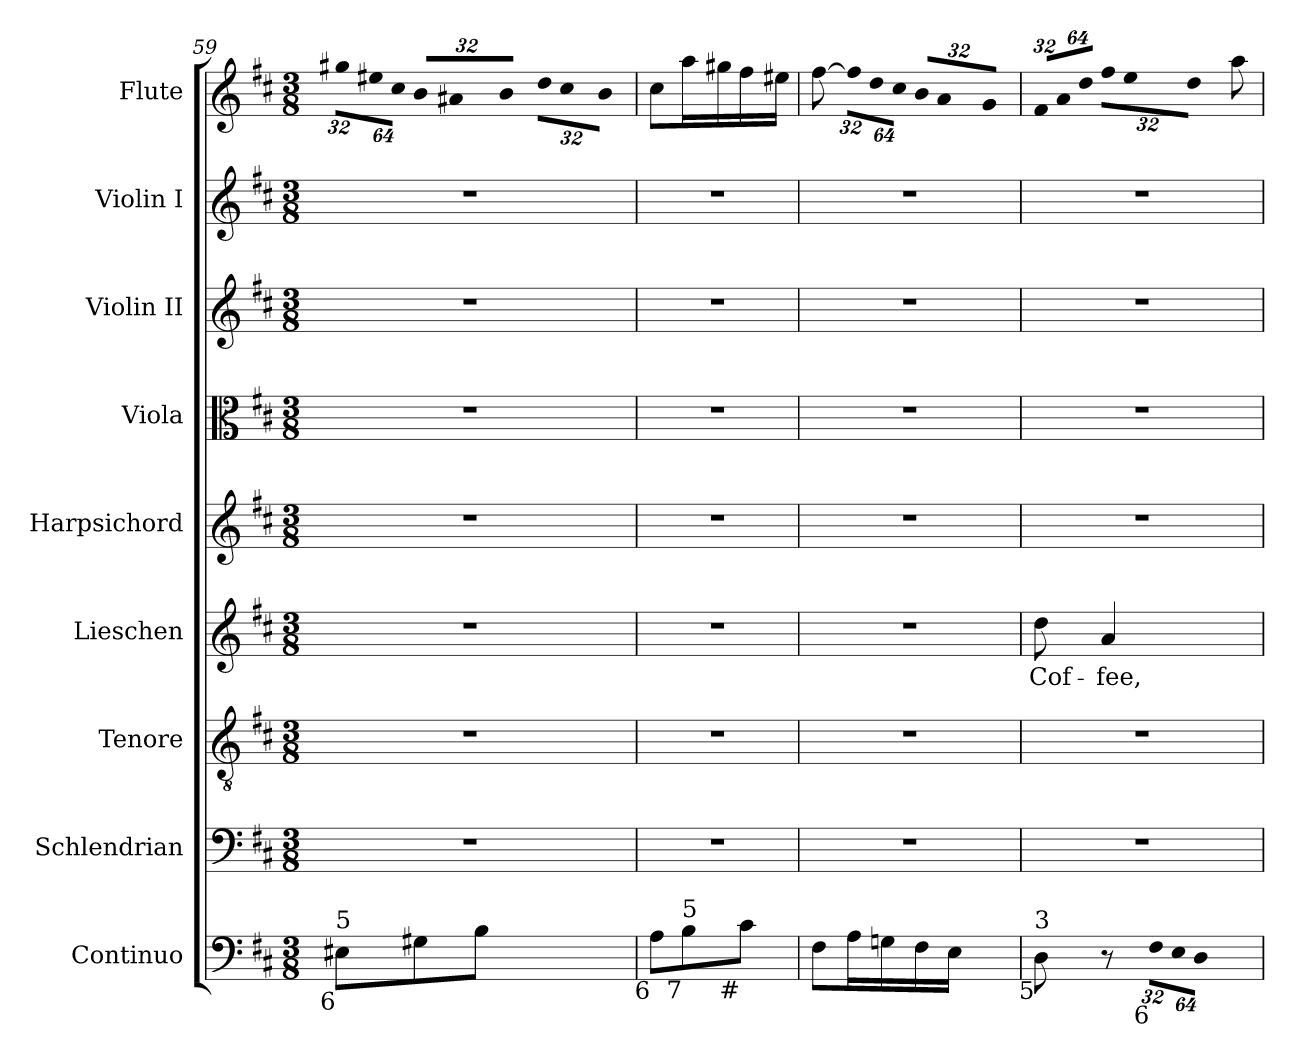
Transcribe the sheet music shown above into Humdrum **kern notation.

**kern	**kern	**kern	**kern	**text	**kern	**kern	**kern	**kern	**kern
*part9	*part8	*part7	*part6	*part6	*part5	*part4	*part3	*part2	*part1
*staff9	*staff8	*staff7	*staff6	*staff6	*staff5	*staff4	*staff3	*staff2	*staff1
*I"Continuo	*I"Schlendrian	*I"Tenore	*I"Lieschen	*	*I"Harpsichord	*I"Viola	*I"Violin II	*I"Violin I	*I"Flute
*I'Continuo	*I'Schlendrian	*I'Tenore	*I'Lieschen	*	*	*I'Viola	*	*	*
*clefF4	*clefF4	*clefGv2	*clefG2	*	*clefG2	*clefC3	*clefG2	*clefG2	*clefG2
*	*	*ITrd7c12	*	*	*	*	*	*	*
*k[f#c#]	*k[f#c#]	*k[f#c#]	*k[f#c#]	*	*k[f#c#]	*k[f#c#]	*k[f#c#]	*k[f#c#]	*k[f#c#]
*D:	*D:	*D:	*D:	*	*D:	*D:	*D:	*D:	*D:
*M3/8	*M3/8	*M3/8	*M3/8	*	*M3/8	*M3/8	*M3/8	*M3/8	*M3/8
=59	=59	=59	=59	=59	=59	=59	=59	=59	=59
!	!LO:N:vis=1	!LO:N:vis=1	!LO:N:vis=1	!	!LO:N:vis=1	!LO:N:vis=1	!LO:N:vis=1	!LO:N:vis=1	!
*	*	*	*	*	*	*	*	*	*Xbrackettup
!LO:TX:b:rj:t=6	!	!	!	!	!	!	!	!	!
!LO:TX:t=5	!	!	!	!	!	!	!	!	!
!	!	!	!	!	!	!	!	!	!LO:N:vis=16
8E#Xi\L	4.r	4.r	4.r	.	4.r	4.r	4.r	4.r	512%21gg#Xi\LL
!	!	!	!	!	!	!	!	!	!LO:N:vis=16
.	.	.	.	.	.	.	.	.	1024%43ee#Xi\
!	!	!	!	!	!	!	!	!	!LO:N:vis=16
.	.	.	.	.	.	.	.	.	1024%43cc#i\JJ
!	!	!	!	!	!	!	!	!	!LO:N:vis=16
8G#Xi\	.	.	.	.	.	.	.	.	512%21bi/LL
!	!	!	!	!	!	!	!	!	!LO:N:vis=16
.	.	.	.	.	.	.	.	.	1024%43a#Xi/
!	!	!	!	!	!	!	!	!	!LO:N:vis=16
.	.	.	.	.	.	.	.	.	1024%43bi/JJ
!	!	!	!	!	!	!	!	!	!LO:N:vis=16
8Bi\J	.	.	.	.	.	.	.	.	512%21ddi\LL
!	!	!	!	!	!	!	!	!	!LO:N:vis=16
.	.	.	.	.	.	.	.	.	1024%43cc#i\
!	!	!	!	!	!	!	!	!	!LO:N:vis=16
.	.	.	.	.	.	.	.	.	1024%43bi\JJ
=60	=60	=60	=60	=60	=60	=60	=60	=60	=60
!LO:TX:b:rj:t=6	!	!	!	!	!	!	!	!	!
!	!LO:N:vis=1	!LO:N:vis=1	!LO:N:vis=1	!	!LO:N:vis=1	!LO:N:vis=1	!LO:N:vis=1	!LO:N:vis=1	!
8Ai\L	4.r	4.r	4.r	.	4.r	4.r	4.r	4.r	8cc#i\L
!LO:TX:b:rj:t=7	!	!	!	!	!	!	!	!	!
!LO:TX:t=5	!	!	!	!	!	!	!	!	!
8Bi\	.	.	.	.	.	.	.	.	16aai\L
.	.	.	.	.	.	.	.	.	16gg#Xi\
!LO:TX:b:rj:t=#	!	!	!	!	!	!	!	!	!
8c#i\J	.	.	.	.	.	.	.	.	16ff#i\
.	.	.	.	.	.	.	.	.	16ee#Xi\JJ
=61	=61	=61	=61	=61	=61	=61	=61	=61	=61
!	!LO:N:vis=1	!LO:N:vis=1	!LO:N:vis=1	!	!LO:N:vis=1	!LO:N:vis=1	!LO:N:vis=1	!LO:N:vis=1	!
8F#i\L	4.r	4.r	4.r	.	4.r	4.r	4.r	4.r	[8ff#i\
!	!	!	!	!	!	!	!	!	!LO:N:vis=16
16Ai\L	.	.	.	.	.	.	.	.	512%21ff#i\LL]
!	!	!	!	!	!	!	!	!	!LO:N:vis=16
.	.	.	.	.	.	.	.	.	1024%43ddi\
16Gni\	.	.	.	.	.	.	.	.	.
!	!	!	!	!	!	!	!	!	!LO:N:vis=16
.	.	.	.	.	.	.	.	.	1024%43cc#i\JJ
!	!	!	!	!	!	!	!	!	!LO:N:vis=16
16F#i\	.	.	.	.	.	.	.	.	512%21bi/LL
!	!	!	!	!	!	!	!	!	!LO:N:vis=16
.	.	.	.	.	.	.	.	.	1024%43ai/
16Ei\JJ	.	.	.	.	.	.	.	.	.
!	!	!	!	!	!	!	!	!	!LO:N:vis=16
.	.	.	.	.	.	.	.	.	1024%43gi/JJ
=62	=62	=62	=62	=62	=62	=62	=62	=62	=62
!	!LO:N:vis=1	!LO:N:vis=1	!	!	!	!	!	!	!
!LO:TX:b:rj:t=5	!	!	!	!	!	!	!	!	!
!LO:TX:t=3	!	!	!	!	!	!	!	!	!
!	!	!	!	!LO:LY:b:color=#000000	!LO:N:vis=1	!LO:N:vis=1	!LO:N:vis=1	!LO:N:vis=1	!LO:N:vis=16
8Di\	4.r	4.r	8ddi\	Cof-	4.r	4.r	4.r	4.r	512%21f#i/LL
!	!	!	!	!	!	!	!	!	!LO:N:vis=16
.	.	.	.	.	.	.	.	.	1024%43ai/
!	!	!	!	!	!	!	!	!	!LO:N:vis=16
.	.	.	.	.	.	.	.	.	1024%43ddi/JJ
!	!	!	!	!LO:LY:b:color=#000000	!	!	!	!	!LO:N:vis=16
8r	.	.	4ai/	-fee,	.	.	.	.	512%21ff#i\LL
!	!	!	!	!	!	!	!	!	!LO:N:vis=16
.	.	.	.	.	.	.	.	.	1024%43eei\
!	!	!	!	!	!	!	!	!	!LO:N:vis=16
.	.	.	.	.	.	.	.	.	1024%43ddi\JJ
*Xbrackettup	*	*	*	*	*	*	*	*	*
!LO:TX:b:rj:t=6	!	!	!	!	!	!	!	!	!
!LO:N:vis=16	!	!	!	!	!	!	!	!	!
512%21F#i\LL	.	.	.	.	.	.	.	.	8aai\
!LO:N:vis=16	!	!	!	!	!	!	!	!	!
1024%43Ei\	.	.	.	.	.	.	.	.	.
!LO:N:vis=16	!	!	!	!	!	!	!	!	!
1024%43Di\JJ	.	.	.	.	.	.	.	.	.
=	=	=	=	=	=	=	=	=	=
*-	*-	*-	*-	*-	*-	*-	*-	*-	*-
